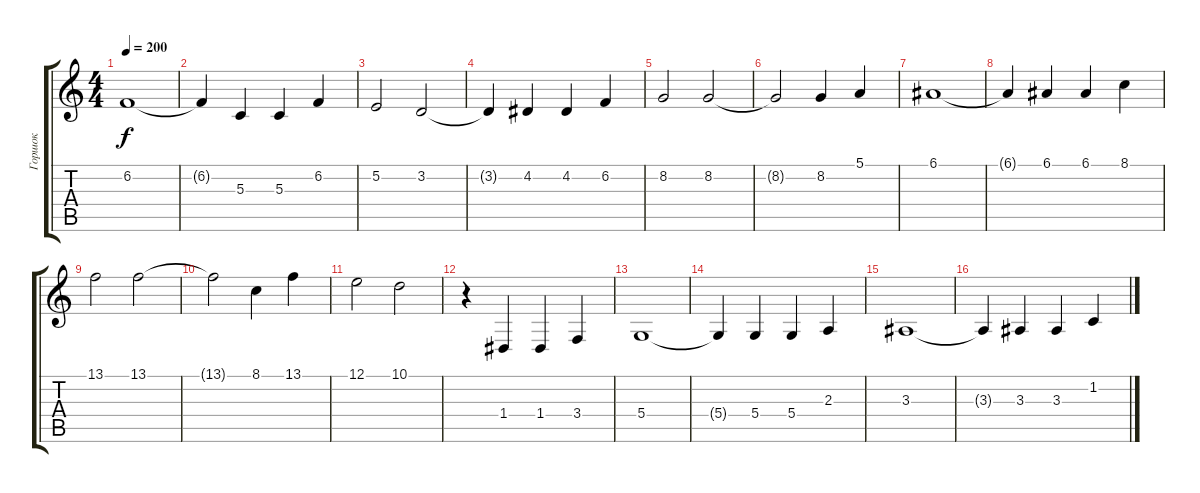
\track ("Горшок" "Горшок") {instrument bassoon}
\staff {score tabs}
\tuning (E4 B3 G3 D3 A2 E2) {hide}
\ts (4 4)
\tempo 200
\clef g2
\ks c
6.2.1{dy f} |
6.2{t}.4 5.3.4 5.3.4 6.2.4 |
5.2.2 3.2.2 |
3.2{t}.4 4.2.4 4.2.4 6.2.4 |
8.2.2 8.2.2 |
8.2{t}.2 8.2.4 5.1.4 |
6.1.1 |
6.1{t}.4 6.1.4 6.1.4 8.1.4 |
13.1.2 13.1.2 |
13.1{t}.2 8.1.4 13.1.4 |
12.1.2 10.1.2 |
r.4 1.4.4 1.4.4 3.4.4 |
5.4.1 |
5.4{t}.4 5.4.4 5.4.4 2.3.4 |
3.3.1 |
3.3{t}.4 3.3.4 3.3.4 1.2.4
